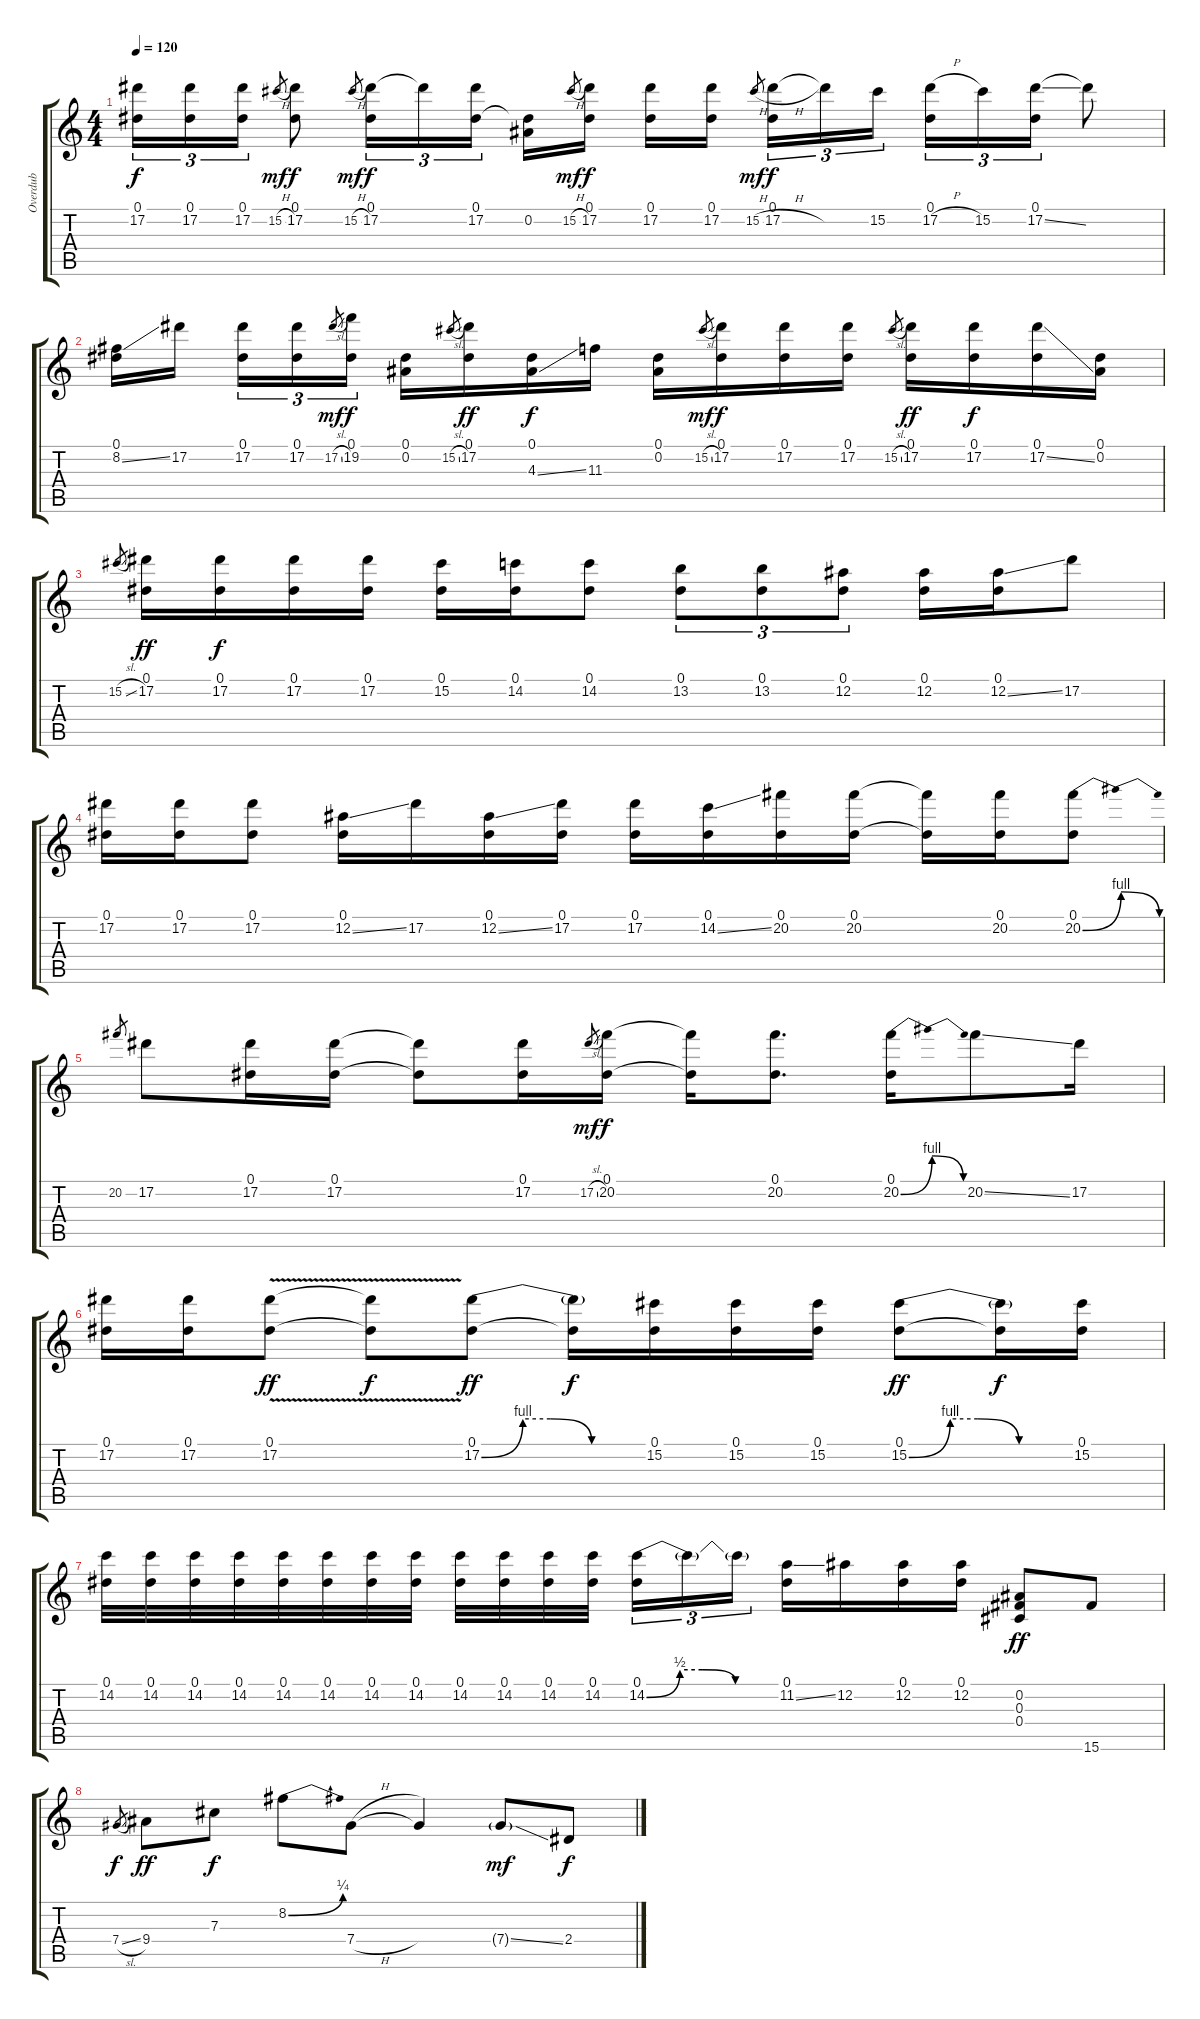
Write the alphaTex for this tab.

\track ("Overdub" "Overdub") {instrument fretlessbass}
\staff {score tabs}
\tuning (Eb4 Bb3 Gb3 Db3 Ab2 Eb2) {hide}
\ts (4 4)
\tempo 120
\clef g2
\ks c
(0.1 17.2).16{tu (3 2) dy f} (0.1 17.2).16{tu (3 2)} (0.1 17.2).16{tu (3 2)} 15.2{h}.8{gr dy mf} (0.1 17.2).8{dy f} 15.2{h}.8{gr dy mf} (0.1 17.2).16{tu (3 2) dy f} 17.2{t}.16{tu (3 2)} (0.1 17.2).16{tu (3 2)} (0.1{t} 0.2).16 15.2{h}.8{gr dy mf} (0.1 17.2).16{dy f} (0.1 17.2).16 (0.1 17.2).16 15.2{h}.8{gr dy mf} (0.1 17.2{h}).16{tu (3 2) dy f} 17.2{t}.16{tu (3 2)} 15.2.16{tu (3 2)} (0.1 17.2{h}).16{tu (3 2)} 15.2.16{tu (3 2)} (0.1 17.2{ss}).16{tu (3 2)} 17.2{t}.8 |
(0.1 8.2{ss}).16 17.2.16 (0.1 17.2).16{tu (3 2)} (0.1 17.2).16{tu (3 2)} 17.2{sl}.8{gr dy mf} (0.1 19.2).16{tu (3 2) dy f} (0.1 0.2).16 15.2{sl}.8{gr} (0.1 17.2).16{dy ff} (0.1 4.3{ss}).16{dy f} 11.3.16 (0.1 0.2).16 15.2{sl}.8{gr dy mf} (0.1 17.2).16{dy f} (0.1 17.2).16 (0.1 17.2).16 15.2{sl}.8{gr} (0.1 17.2).16{dy ff} (0.1 17.2).16{dy f} (0.1 17.2{ss}).16 (0.1 0.2).16 |
15.2{sl}.8{gr} (0.1 17.2).16{dy ff} (0.1 17.2).16{dy f} (0.1 17.2).16 (0.1 17.2).16 (0.1 15.2).16 (0.1 14.2).16 (0.1 14.2).8 (0.1 13.2).8{tu (3 2)} (0.1 13.2).8{tu (3 2)} (0.1 12.2).8{tu (3 2)} (0.1 12.2).16 (0.1 12.2{ss}).16 17.2.8 |
(0.1 17.2).16 (0.1 17.2).16 (0.1 17.2).8 (0.1 12.2{ss}).16 17.2.16 (0.1 12.2{ss}).16 (0.1 17.2).16 (0.1 17.2).16 (0.1 14.2{ss}).16 (0.1 20.2).16 (0.1 20.2).16 (0.1{t} 20.2{t}).16 (0.1 20.2).16 (0.1 20.2{be (bendrelease 0 0 30 4 50 4 60 0)}).8 |
20.2.8{gr} 17.2.8 (0.1 17.2).16 (0.1 17.2).16 (0.1{t} 17.2{t}).8 (0.1 17.2).16 17.2{sl}.8{gr dy mf} (0.1 20.2).16{dy f} (0.1{t} 20.2{t}).16 (0.1 20.2).8{d} (0.1 20.2{be (bendrelease 0 0 30 4 50 4 60 0)}).16 20.2{ss}.8 17.2.16 |
(0.1 17.2).16 (0.1 17.2).16 (0.1{v} 17.2{v}).8{dy ff} (0.1{t} 17.2{t}).8{dy f} (0.1 17.2{be (custom 0 0 15 4 25 4 40 0 60 0)}).8{dy ff} (0.1{t} 17.2{t}).16{dy f} (0.1 15.2).16 (0.1 15.2).16 (0.1 15.2).16 (0.1 15.2{be (custom 0 0 15 4 25 4 40 0 60 0)}).8{dy ff} (0.1{t} 15.2{t}).16{dy f} (0.1 15.2).16 |
(0.1 14.2).32 (0.1 14.2).32 (0.1 14.2).32 (0.1 14.2).32 (0.1 14.2).32 (0.1 14.2).32 (0.1 14.2).32 (0.1 14.2).32 (0.1 14.2).32 (0.1 14.2).32 (0.1 14.2).32 (0.1 14.2).32 (0.1 14.2{be (custom 0 0 15 2 25 2 40 0 60 0)}).16{tu (3 2)} 14.2{t}.16{tu (3 2)} 14.2{t}.16{tu (3 2)} (0.1 11.2{ss}).16 12.2.16 (0.1 12.2).16 (0.1 12.2).16 (0.2 0.3 0.4).8{dy ff} 15.6.8 |
7.4{sl}.8{gr dy f} 9.4.8{dy ff} 7.3.8{dy f} 8.2{be (bend 0 0 60 1)}.8 7.4{h}.8 7.4{t}.4 7.4{ss g}.8{dy mf} 2.4.8{dy f}
